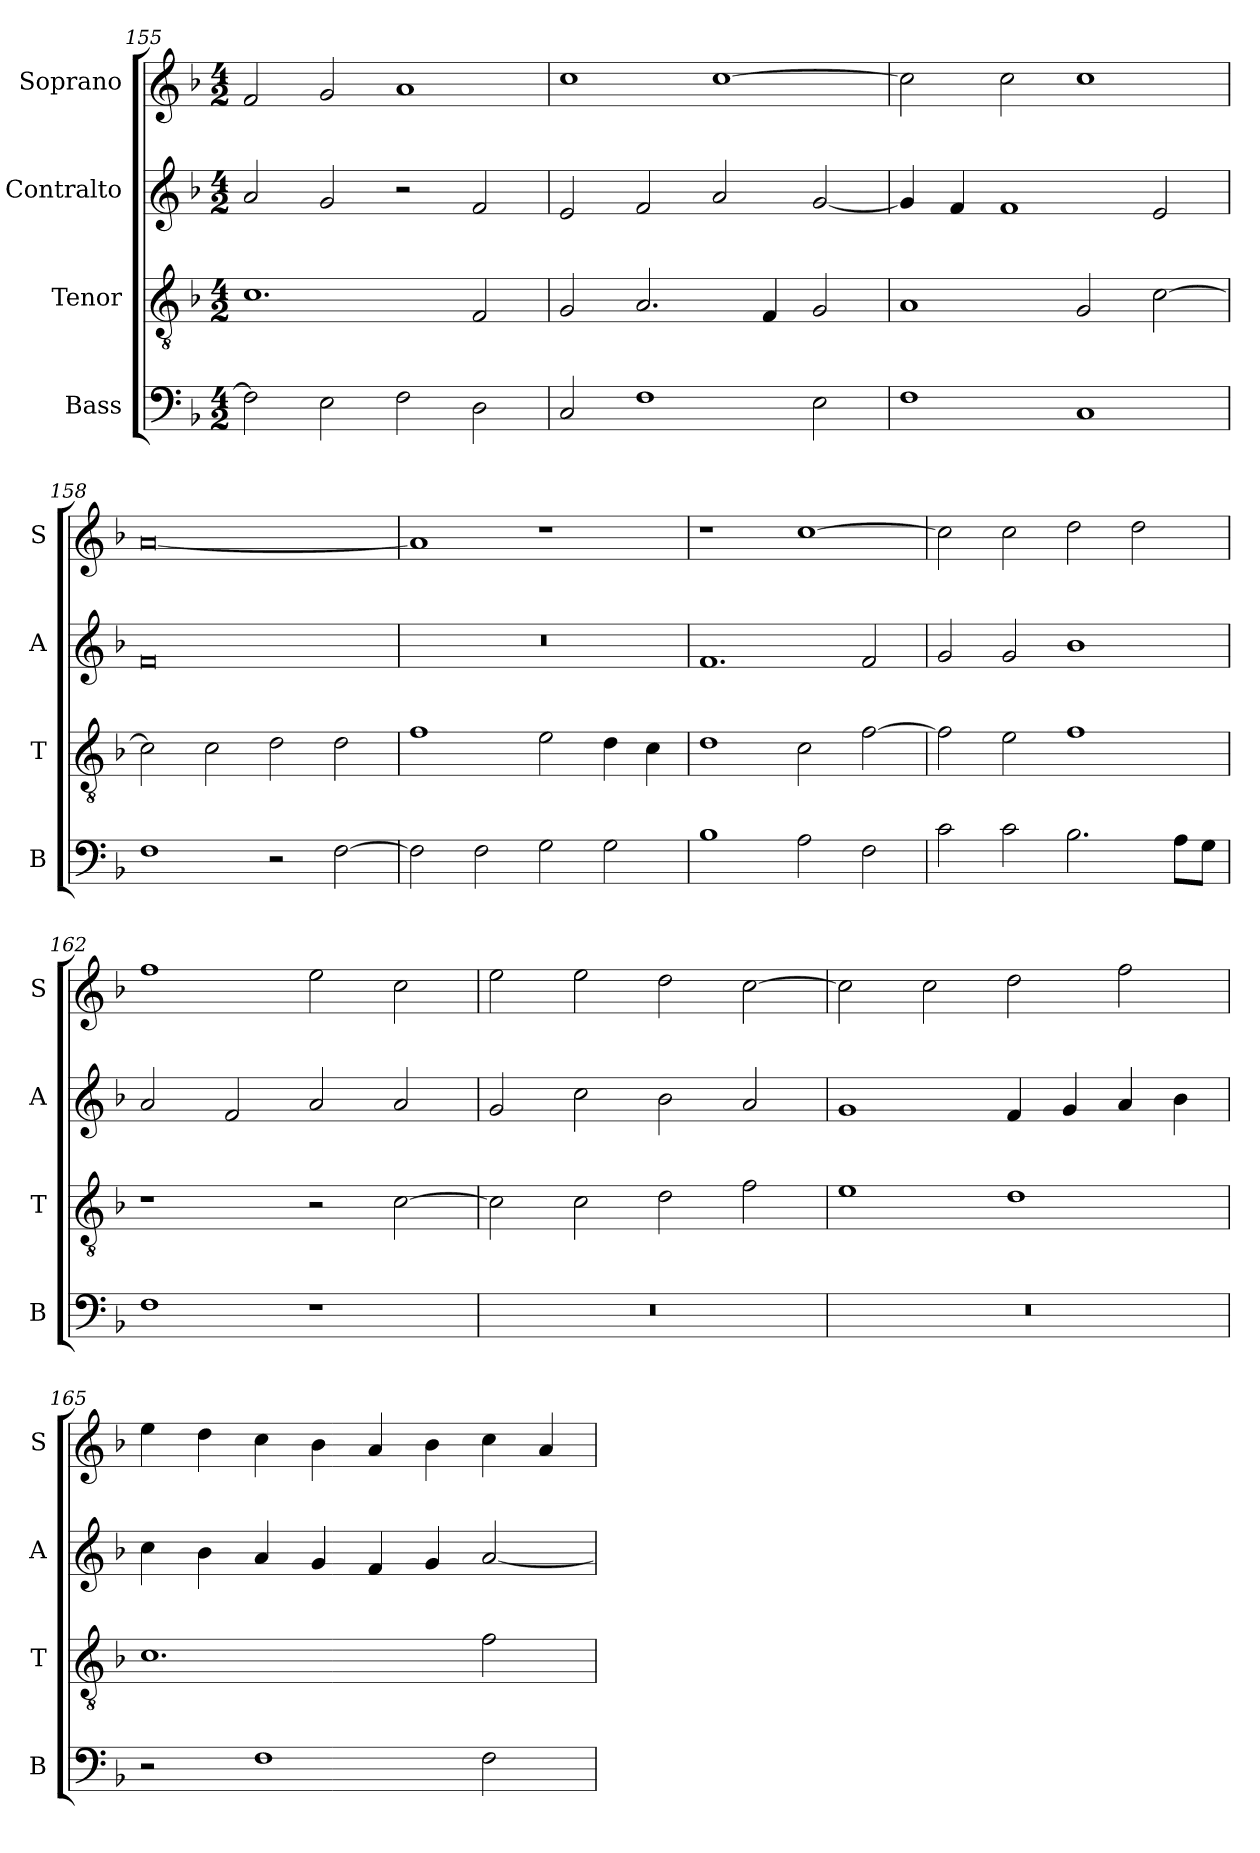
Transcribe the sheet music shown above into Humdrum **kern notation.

**kern	**kern	**kern	**kern
*part4	*part3	*part2	*part1
*staff4	*staff3	*staff2	*staff1
*I"Bass	*I"Tenor	*I"Contralto	*I"Soprano
*I'B	*I'T	*I'A	*I'S
*clefF4	*clefGv2	*clefG2	*clefG2
*k[b-]	*k[b-]	*k[b-]	*k[b-]
*F:ion	*F:ion	*F:ion	*F:ion
*M4/2	*M4/2	*M4/2	*M4/2
=155	=155	=155	=155
2F]	1.c	2a	2f
2E	.	2g	2g
2F	.	2r	1a
2D	2F	2f	.
=156	=156	=156	=156
2C	2G	2e	1cc
1F	2.A	2f	.
.	.	2a	[1cc
.	4F	.	.
2E	2G	[2g	.
=157	=157	=157	=157
1F	1A	4g]	2cc]
.	.	4f	.
.	.	1f	2cc
1C	2G	.	1cc
.	[2c	2e	.
=158	=158	=158	=158
1F	2c]	0f	[0a
.	2c	.	.
2r	2d	.	.
[2F	2d	.	.
=159	=159	=159	=159
2F]	1f	0r	1a]
2F	.	.	.
2G	2e	.	1r
2G	4d	.	.
.	4c	.	.
=160	=160	=160	=160
1B-	1d	1.f	1r
2A	2c	.	[1cc
2F	[2f	2f	.
=161	=161	=161	=161
2c	2f]	2g	2cc]
2c	2e	2g	2cc
2.B-	1f	1b-	2dd
.	.	.	2dd
8A\L	.	.	.
8G\J	.	.	.
=162	=162	=162	=162
1F	1r	2a	1ff
.	.	2f	.
1r	2r	2a	2ee
.	[2c	2a	2cc
=163	=163	=163	=163
0r	2c]	2g	2ee
.	2c	2cc	2ee
.	2d	2b-	2dd
.	2f	2a	[2cc
=164	=164	=164	=164
0r	1e	1g	2cc]
.	.	.	2cc
.	1d	4f	2dd
.	.	4g	.
.	.	4a	2ff
.	.	4b-	.
=165	=165	=165	=165
2r	1.c	4cc	4ee
.	.	4b-	4dd
1F	.	4a	4cc
.	.	4g	4b-
.	.	4f	4a
.	.	4g	4b-
2F	2f	[2a	4cc
.	.	.	4a
=	=	=	=
*-	*-	*-	*-
